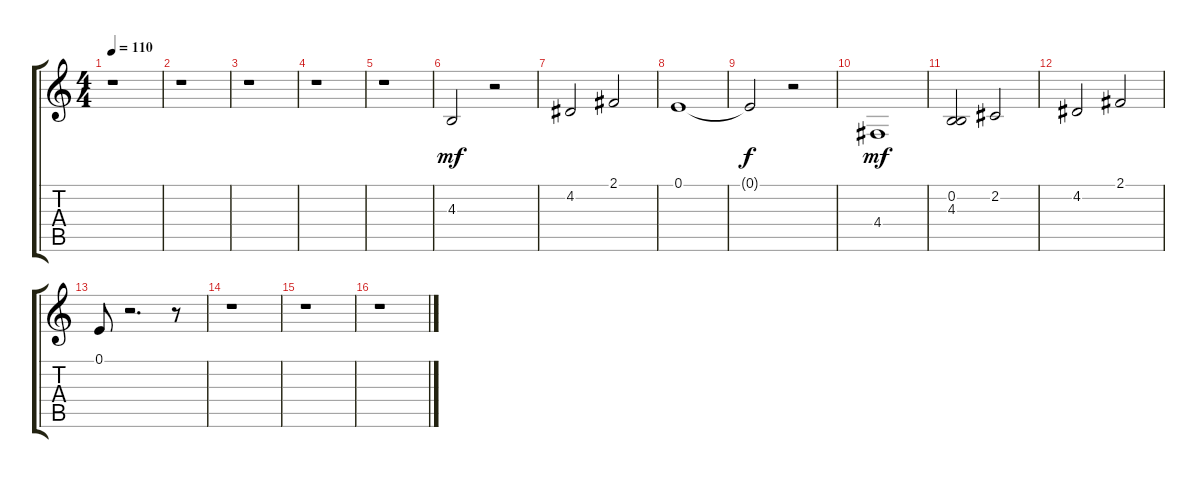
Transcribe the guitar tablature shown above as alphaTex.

\track "" {instrument stringensemble1}
\staff {score tabs}
\tuning (E4 B3 G3 D3 A2 E2) {hide}
\ts (4 4)
\tempo 110
\clef g2
\ks c
r.1{dy mf} |
r.1 |
r.1 |
r.1 |
r.1 |
4.3.2 r.2 |
4.2.2 2.1.2 |
0.1.1 |
0.1{t}.2{dy f} r.2 |
4.4.1{dy mf} |
(0.2 4.3).2 2.2.2 |
4.2.2 2.1.2 |
0.1.8 r.2{d} r.8 |
r.1 |
r.1 |
r.1
